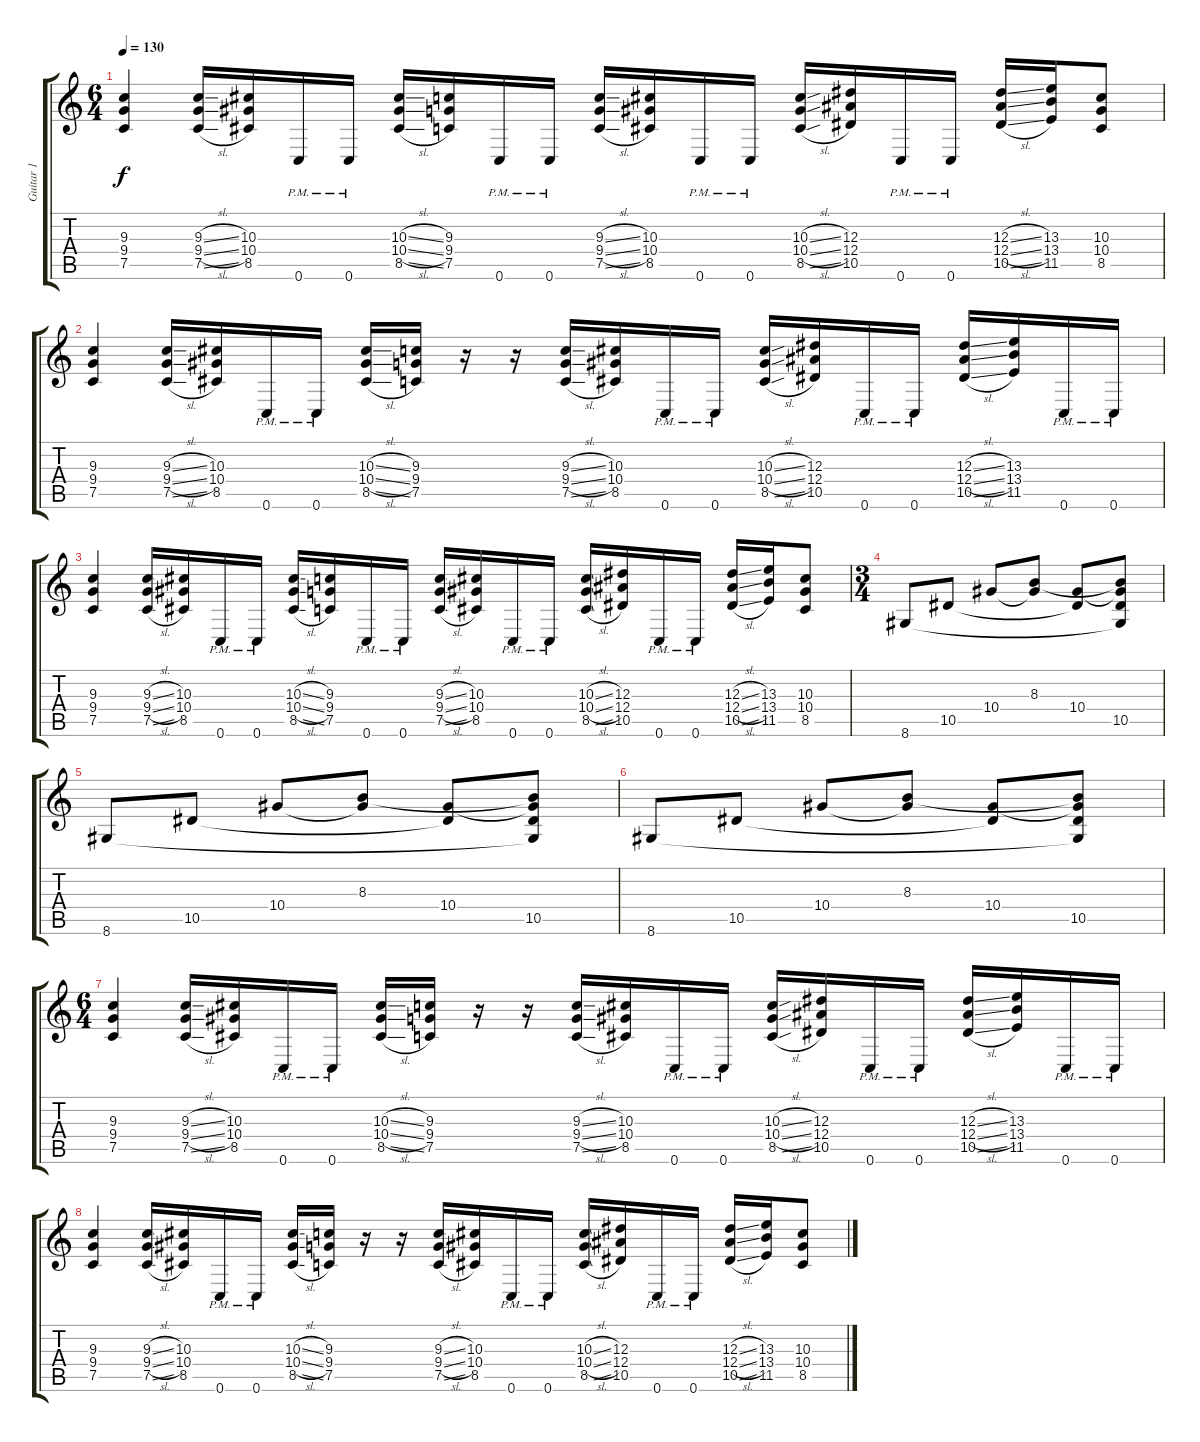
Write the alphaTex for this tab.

\track ("Guitar 1" "Guitar 1") {instrument distortionguitar}
\staff {score tabs}
\tuning (C4 G3 Eb3 Bb2 F2 C2) {hide}
\ts (6 4)
\tempo 130
\clef g2
\ks c
(9.3 9.4 7.5).4{dy f} (9.3{sl} 9.4{sl} 7.5{sl}).16 (10.3 10.4 8.5).16 0.6{pm}.16 0.6{pm}.16 (10.3{sl} 10.4{sl} 8.5{sl}).16 (9.3 9.4 7.5).16 0.6{pm}.16 0.6{pm}.16 (9.3{sl} 9.4{sl} 7.5{sl}).16 (10.3 10.4 8.5).16 0.6{pm}.16 0.6{pm}.16 (10.3{sl} 10.4{sl} 8.5{sl}).16 (12.3 12.4 10.5).16 0.6{pm}.16 0.6{pm}.16 (12.3{sl} 12.4{sl} 10.5{sl}).16 (13.3 13.4 11.5).16 (10.3 10.4 8.5).8 |
(9.3 9.4 7.5).4 (9.3{sl} 9.4{sl} 7.5{sl}).16 (10.3 10.4 8.5).16 0.6{pm}.16 0.6{pm}.16 (10.3{sl} 10.4{sl} 8.5{sl}).16 (9.3 9.4 7.5).16 r.16 r.16 (9.3{sl} 9.4{sl} 7.5{sl}).16 (10.3 10.4 8.5).16 0.6{pm}.16 0.6{pm}.16 (10.3{sl} 10.4{sl} 8.5{sl}).16 (12.3 12.4 10.5).16 0.6{pm}.16 0.6{pm}.16 (12.3{sl} 12.4{sl} 10.5{sl}).16 (13.3 13.4 11.5).16 0.6{pm}.16 0.6{pm}.16 |
(9.3 9.4 7.5).4 (9.3{sl} 9.4{sl} 7.5{sl}).16 (10.3 10.4 8.5).16 0.6{pm}.16 0.6{pm}.16 (10.3{sl} 10.4{sl} 8.5{sl}).16 (9.3 9.4 7.5).16 0.6{pm}.16 0.6{pm}.16 (9.3{sl} 9.4{sl} 7.5{sl}).16 (10.3 10.4 8.5).16 0.6{pm}.16 0.6{pm}.16 (10.3{sl} 10.4{sl} 8.5{sl}).16 (12.3 12.4 10.5).16 0.6{pm}.16 0.6{pm}.16 (12.3{sl} 12.4{sl} 10.5{sl}).16 (13.3 13.4 11.5).16 (10.3 10.4 8.5).8 |
\ts (3 4)
8.6.8 10.5.8 10.4.8 (8.3 10.4{t}).8 (10.4 10.5{t}).8 (8.3{t} 10.4{t} 10.5 8.6{t}).8 |
8.6.8 10.5.8 10.4.8 (8.3 10.4{t}).8 (10.4 10.5{t}).8 (8.3{t} 10.4{t} 10.5 8.6{t}).8 |
8.6.8 10.5.8 10.4.8 (8.3 10.4{t}).8 (10.4 10.5{t}).8 (8.3{t} 10.4{t} 10.5 8.6{t}).8 |
\ts (6 4)
(9.3 9.4 7.5).4 (9.3{sl} 9.4{sl} 7.5{sl}).16 (10.3 10.4 8.5).16 0.6{pm}.16 0.6{pm}.16 (10.3{sl} 10.4{sl} 8.5{sl}).16 (9.3 9.4 7.5).16 r.16 r.16 (9.3{sl} 9.4{sl} 7.5{sl}).16 (10.3 10.4 8.5).16 0.6{pm}.16 0.6{pm}.16 (10.3{sl} 10.4{sl} 8.5{sl}).16 (12.3 12.4 10.5).16 0.6{pm}.16 0.6{pm}.16 (12.3{sl} 12.4{sl} 10.5{sl}).16 (13.3 13.4 11.5).16 0.6{pm}.16 0.6{pm}.16 |
(9.3 9.4 7.5).4 (9.3{sl} 9.4{sl} 7.5{sl}).16 (10.3 10.4 8.5).16 0.6{pm}.16 0.6{pm}.16 (10.3{sl} 10.4{sl} 8.5{sl}).16 (9.3 9.4 7.5).16 r.16 r.16 (9.3{sl} 9.4{sl} 7.5{sl}).16 (10.3 10.4 8.5).16 0.6{pm}.16 0.6{pm}.16 (10.3{sl} 10.4{sl} 8.5{sl}).16 (12.3 12.4 10.5).16 0.6{pm}.16 0.6{pm}.16 (12.3{sl} 12.4{sl} 10.5{sl}).16 (13.3 13.4 11.5).16 (10.3 10.4 8.5).8
